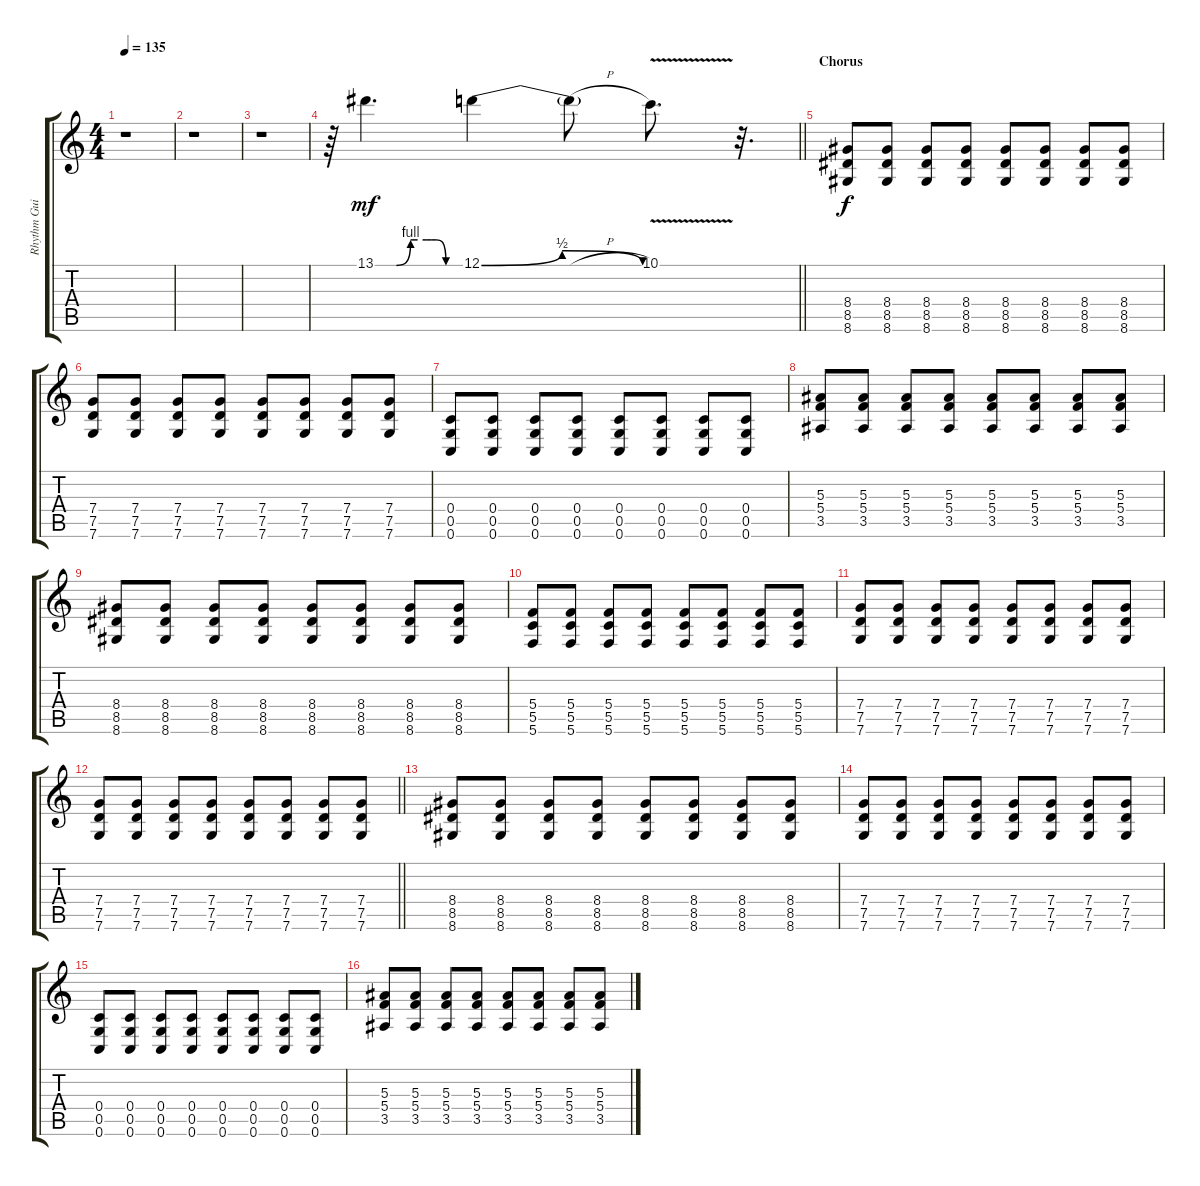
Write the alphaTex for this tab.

\track ("Rhythm Guitar" "Rhythm Gui") {instrument distortionguitar}
\staff {score tabs}
\tuning (D4 A3 F3 C3 G2 C2) {hide}
\ts (4 4)
\tempo 135
\clef g2
\ks c
r.1{dy f} |
r.1 |
r.1 |
\barLineRight lightlight
r.64 13.1{be (custom 0 0 15 0 25 4 30 4 36 4 40 4 43 4 50 0 60 0)}.4{d dy mf} 12.1{be (bendrelease 0 0 19 2 56 2 60 0)}.4 12.1{h t}.8 10.1{v}.8{d} r.32{d} |
\section ("" "Chorus")
(8.4 8.5 8.6).8{dy f} (8.4 8.5 8.6).8 (8.4 8.5 8.6).8 (8.4 8.5 8.6).8 (8.4 8.5 8.6).8 (8.4 8.5 8.6).8 (8.4 8.5 8.6).8 (8.4 8.5 8.6).8 |
(7.4 7.5 7.6).8 (7.4 7.5 7.6).8 (7.4 7.5 7.6).8 (7.4 7.5 7.6).8 (7.4 7.5 7.6).8 (7.4 7.5 7.6).8 (7.4 7.5 7.6).8 (7.4 7.5 7.6).8 |
(0.4 0.5 0.6).8 (0.4 0.5 0.6).8 (0.4 0.5 0.6).8 (0.4 0.5 0.6).8 (0.4 0.5 0.6).8 (0.4 0.5 0.6).8 (0.4 0.5 0.6).8 (0.4 0.5 0.6).8 |
(5.3 5.4 3.5).8 (5.3 5.4 3.5).8 (5.3 5.4 3.5).8 (5.3 5.4 3.5).8 (5.3 5.4 3.5).8 (5.3 5.4 3.5).8 (5.3 5.4 3.5).8 (5.3 5.4 3.5).8 |
(8.4 8.5 8.6).8 (8.4 8.5 8.6).8 (8.4 8.5 8.6).8 (8.4 8.5 8.6).8 (8.4 8.5 8.6).8 (8.4 8.5 8.6).8 (8.4 8.5 8.6).8 (8.4 8.5 8.6).8 |
(5.4 5.5 5.6).8 (5.4 5.5 5.6).8 (5.4 5.5 5.6).8 (5.4 5.5 5.6).8 (5.4 5.5 5.6).8 (5.4 5.5 5.6).8 (5.4 5.5 5.6).8 (5.4 5.5 5.6).8 |
(7.4 7.5 7.6).8 (7.4 7.5 7.6).8 (7.4 7.5 7.6).8 (7.4 7.5 7.6).8 (7.4 7.5 7.6).8 (7.4 7.5 7.6).8 (7.4 7.5 7.6).8 (7.4 7.5 7.6).8 |
\barLineRight lightlight
(7.4 7.5 7.6).8 (7.4 7.5 7.6).8 (7.4 7.5 7.6).8 (7.4 7.5 7.6).8 (7.4 7.5 7.6).8 (7.4 7.5 7.6).8 (7.4 7.5 7.6).8 (7.4 7.5 7.6).8 |
(8.4 8.5 8.6).8 (8.4 8.5 8.6).8 (8.4 8.5 8.6).8 (8.4 8.5 8.6).8 (8.4 8.5 8.6).8 (8.4 8.5 8.6).8 (8.4 8.5 8.6).8 (8.4 8.5 8.6).8 |
(7.4 7.5 7.6).8 (7.4 7.5 7.6).8 (7.4 7.5 7.6).8 (7.4 7.5 7.6).8 (7.4 7.5 7.6).8 (7.4 7.5 7.6).8 (7.4 7.5 7.6).8 (7.4 7.5 7.6).8 |
(0.4 0.5 0.6).8 (0.4 0.5 0.6).8 (0.4 0.5 0.6).8 (0.4 0.5 0.6).8 (0.4 0.5 0.6).8 (0.4 0.5 0.6).8 (0.4 0.5 0.6).8 (0.4 0.5 0.6).8 |
(5.3 5.4 3.5).8 (5.3 5.4 3.5).8 (5.3 5.4 3.5).8 (5.3 5.4 3.5).8 (5.3 5.4 3.5).8 (5.3 5.4 3.5).8 (5.3 5.4 3.5).8 (5.3 5.4 3.5).8
